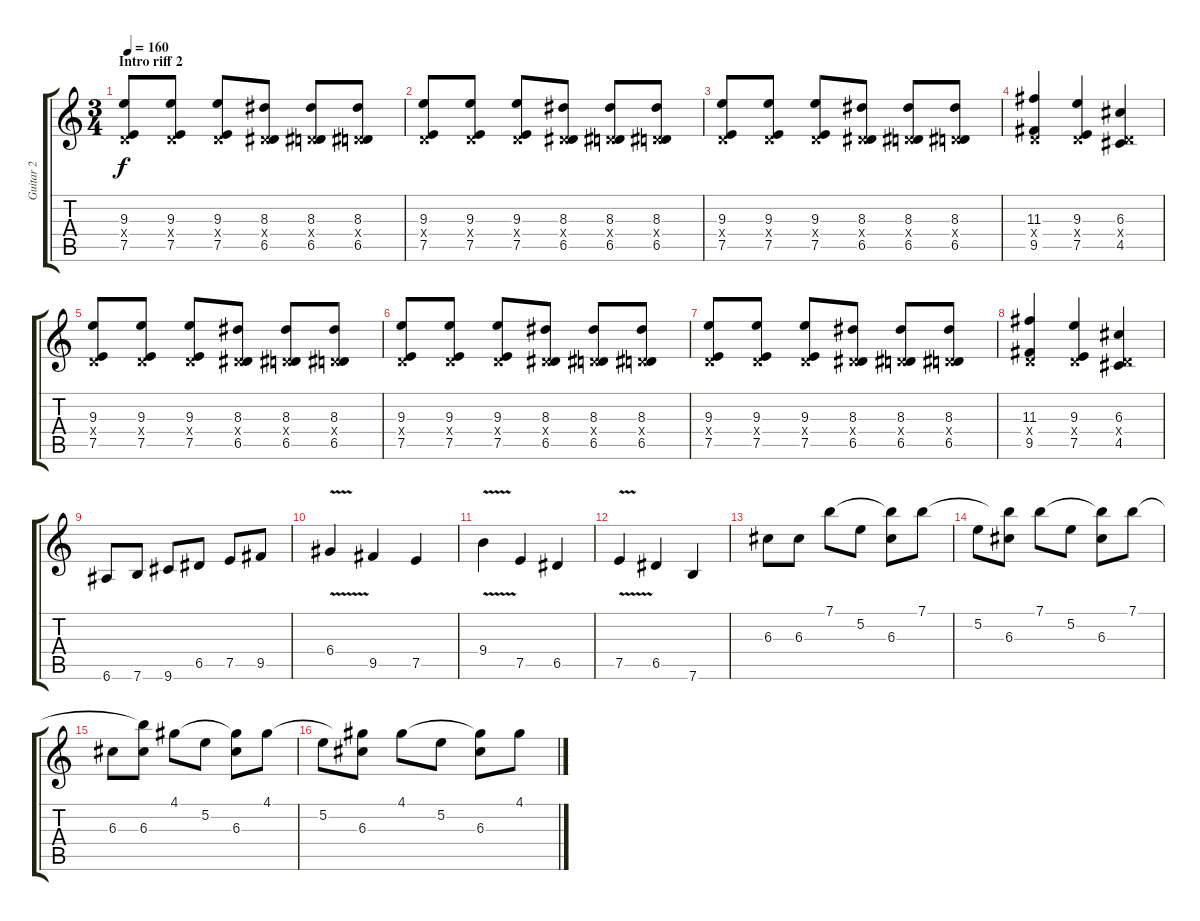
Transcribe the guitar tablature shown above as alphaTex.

\track ("Guitar 2" "Guitar 2") {instrument distortionguitar}
\staff {score tabs}
\tuning (E4 B3 G3 D3 A2 E2) {hide}
\ts (3 4)
\section ("" "Intro riff 2")
\tempo 160
\clef g2
\ks c
(9.3 0.4{x} 7.5).8{dy f volume 13 balance 11} (9.3 0.4{x} 7.5).8 (9.3 0.4{x} 7.5).8 (8.3 0.4{x} 6.5).8 (8.3 0.4{x} 6.5).8 (8.3 0.4{x} 6.5).8 |
(9.3 0.4{x} 7.5).8 (9.3 0.4{x} 7.5).8 (9.3 0.4{x} 7.5).8 (8.3 0.4{x} 6.5).8 (8.3 0.4{x} 6.5).8 (8.3 0.4{x} 6.5).8 |
(9.3 0.4{x} 7.5).8 (9.3 0.4{x} 7.5).8 (9.3 0.4{x} 7.5).8 (8.3 0.4{x} 6.5).8 (8.3 0.4{x} 6.5).8 (8.3 0.4{x} 6.5).8 |
(11.3 0.4{x} 9.5).4 (9.3 0.4{x} 7.5).4 (6.3 0.4{x} 4.5).4 |
(9.3 0.4{x} 7.5).8 (9.3 0.4{x} 7.5).8 (9.3 0.4{x} 7.5).8 (8.3 0.4{x} 6.5).8 (8.3 0.4{x} 6.5).8 (8.3 0.4{x} 6.5).8 |
(9.3 0.4{x} 7.5).8 (9.3 0.4{x} 7.5).8 (9.3 0.4{x} 7.5).8 (8.3 0.4{x} 6.5).8 (8.3 0.4{x} 6.5).8 (8.3 0.4{x} 6.5).8 |
(9.3 0.4{x} 7.5).8 (9.3 0.4{x} 7.5).8 (9.3 0.4{x} 7.5).8 (8.3 0.4{x} 6.5).8 (8.3 0.4{x} 6.5).8 (8.3 0.4{x} 6.5).8 |
(11.3 0.4{x} 9.5).4 (9.3 0.4{x} 7.5).4 (6.3 0.4{x} 4.5).4 |
6.6.8 7.6.8 9.6.8 6.5.8 7.5.8 9.5.8 |
6.4{v}.4 9.5.4 7.5.4 |
9.4{v}.4 7.5.4 6.5.4 |
7.5{v}.4 6.5.4 7.6.4 |
6.3.8 6.3.8 7.1.8 5.2.8 (7.1{t} 6.3).8 7.1.8 |
5.2.8 (7.1{t} 6.3).8 7.1.8 5.2.8 (7.1{t} 6.3).8 7.1.8 |
6.3.8 (7.1{t} 6.3).8 4.1.8 5.2.8 (4.1{t} 6.3).8 4.1.8 |
5.2.8 (4.1{t} 6.3).8 4.1.8 5.2.8 (4.1{t} 6.3).8 4.1.8
